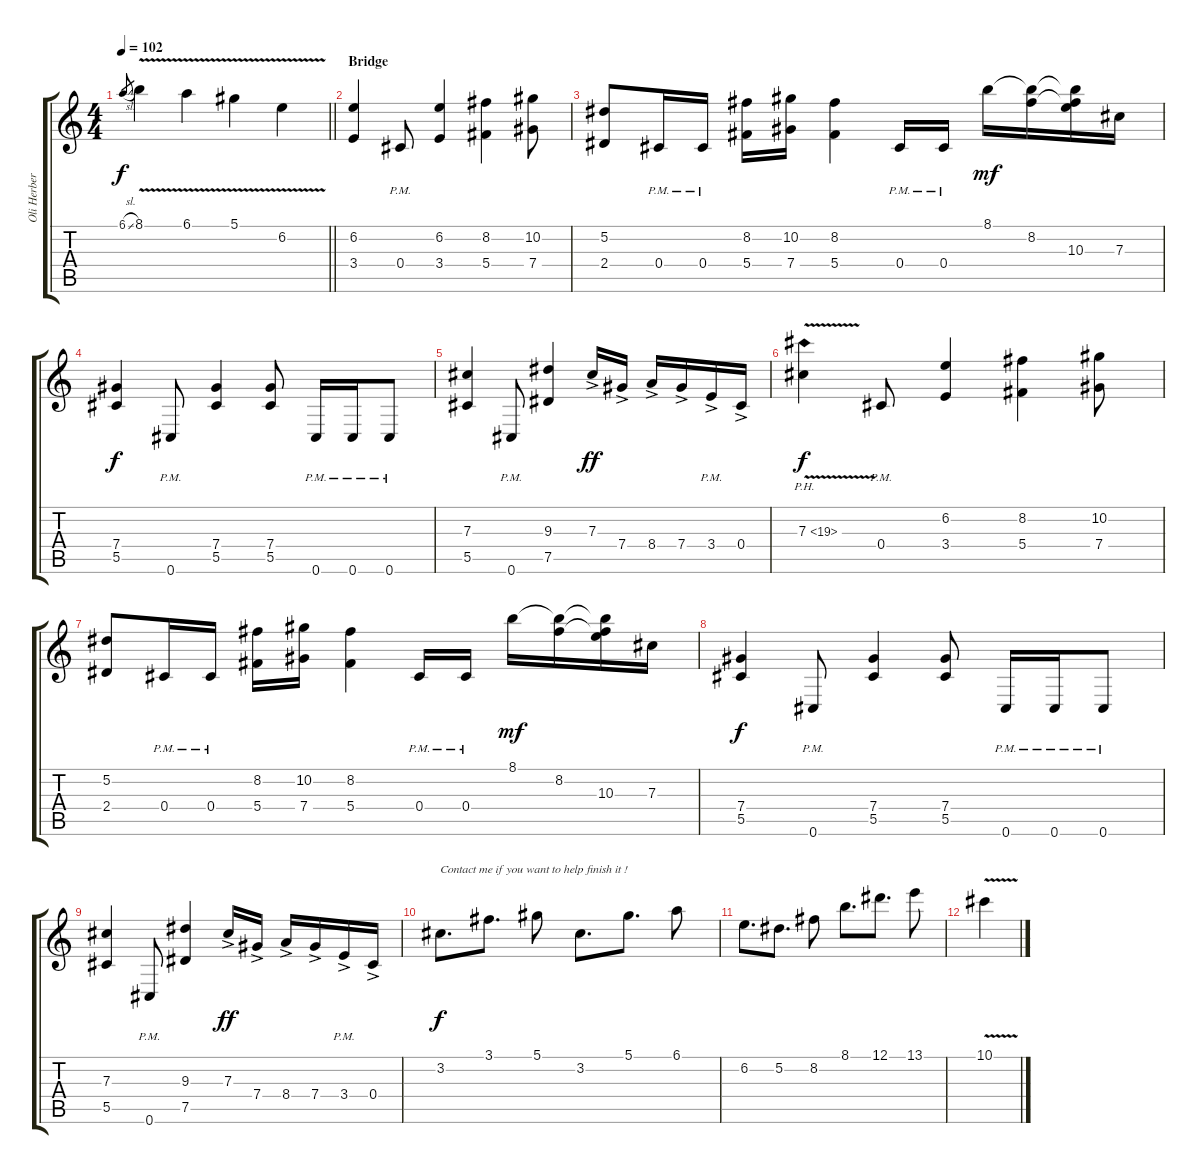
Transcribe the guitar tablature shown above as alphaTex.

\track ("Oli Herbert" "Oli Herber") {instrument distortionguitar}
\staff {score tabs}
\tuning (Eb4 Bb3 Gb3 Db3 Ab2 Db2) {hide}
\ts (4 4)
\tempo 102
\clef g2
\barLineRight lightlight
\ks c
6.1{sl}.8{gr dy f} 8.1{v}.4 6.1{v}.4 5.1{v}.4 6.2{v}.4 |
\section ("" "Bridge")
(6.2 3.4).4{balance 4} 0.4{pm}.8 (6.2 3.4).4 (8.2 5.4).4 (10.2 7.4).8 |
(5.2 2.4).8 0.4{pm}.16 0.4{pm}.16 (8.2 5.4).16 (10.2 7.4).16 (8.2 5.4).4 0.4{pm}.16 0.4{pm}.16 8.1.16{dy mf} (8.1{t} 8.2).16 (8.1{t} 8.2{t} 10.3).16 7.3.16 |
(7.4 5.5).4{dy f} 0.6{pm}.8 (7.4 5.5).4 (7.4 5.5).8 0.6{pm}.16 0.6{pm}.16 0.6{pm}.8 |
(7.3 5.5).4 0.6{pm}.8 (9.3 7.5).4 7.3{ac}.16{dy ff} 7.4{ac}.16 8.4{ac}.16 7.4{ac}.16 3.4{ac pm}.16 0.4{ac}.16 |
7.3{ph 12 v}.4{dy f} 0.4{pm}.8 (6.2 3.4).4 (8.2 5.4).4 (10.2 7.4).8 |
(5.2 2.4).8 0.4{pm}.16 0.4{pm}.16 (8.2 5.4).16 (10.2 7.4).16 (8.2 5.4).4 0.4{pm}.16 0.4{pm}.16 8.1.16{dy mf} (8.1{t} 8.2).16 (8.1{t} 8.2{t} 10.3).16 7.3.16 |
(7.4 5.5).4{dy f} 0.6{pm}.8 (7.4 5.5).4 (7.4 5.5).8 0.6{pm}.16 0.6{pm}.16 0.6{pm}.8 |
(7.3 5.5).4 0.6{pm}.8 (9.3 7.5).4 7.3{ac}.16{dy ff} 7.4{ac}.16 8.4{ac}.16 7.4{ac}.16 3.4{ac pm}.16 0.4{ac}.16 |
3.2.8{d txt "Contact me if you want to help finish it !" dy f balance 8} 3.1.8{d} 5.1.8 3.2.8{d} 5.1.8{d} 6.1.8 |
6.2.8{d} 5.2.8{d} 8.2.8 8.1.8{d} 12.1.8{d} 13.1.8 |
10.1{v}.4
